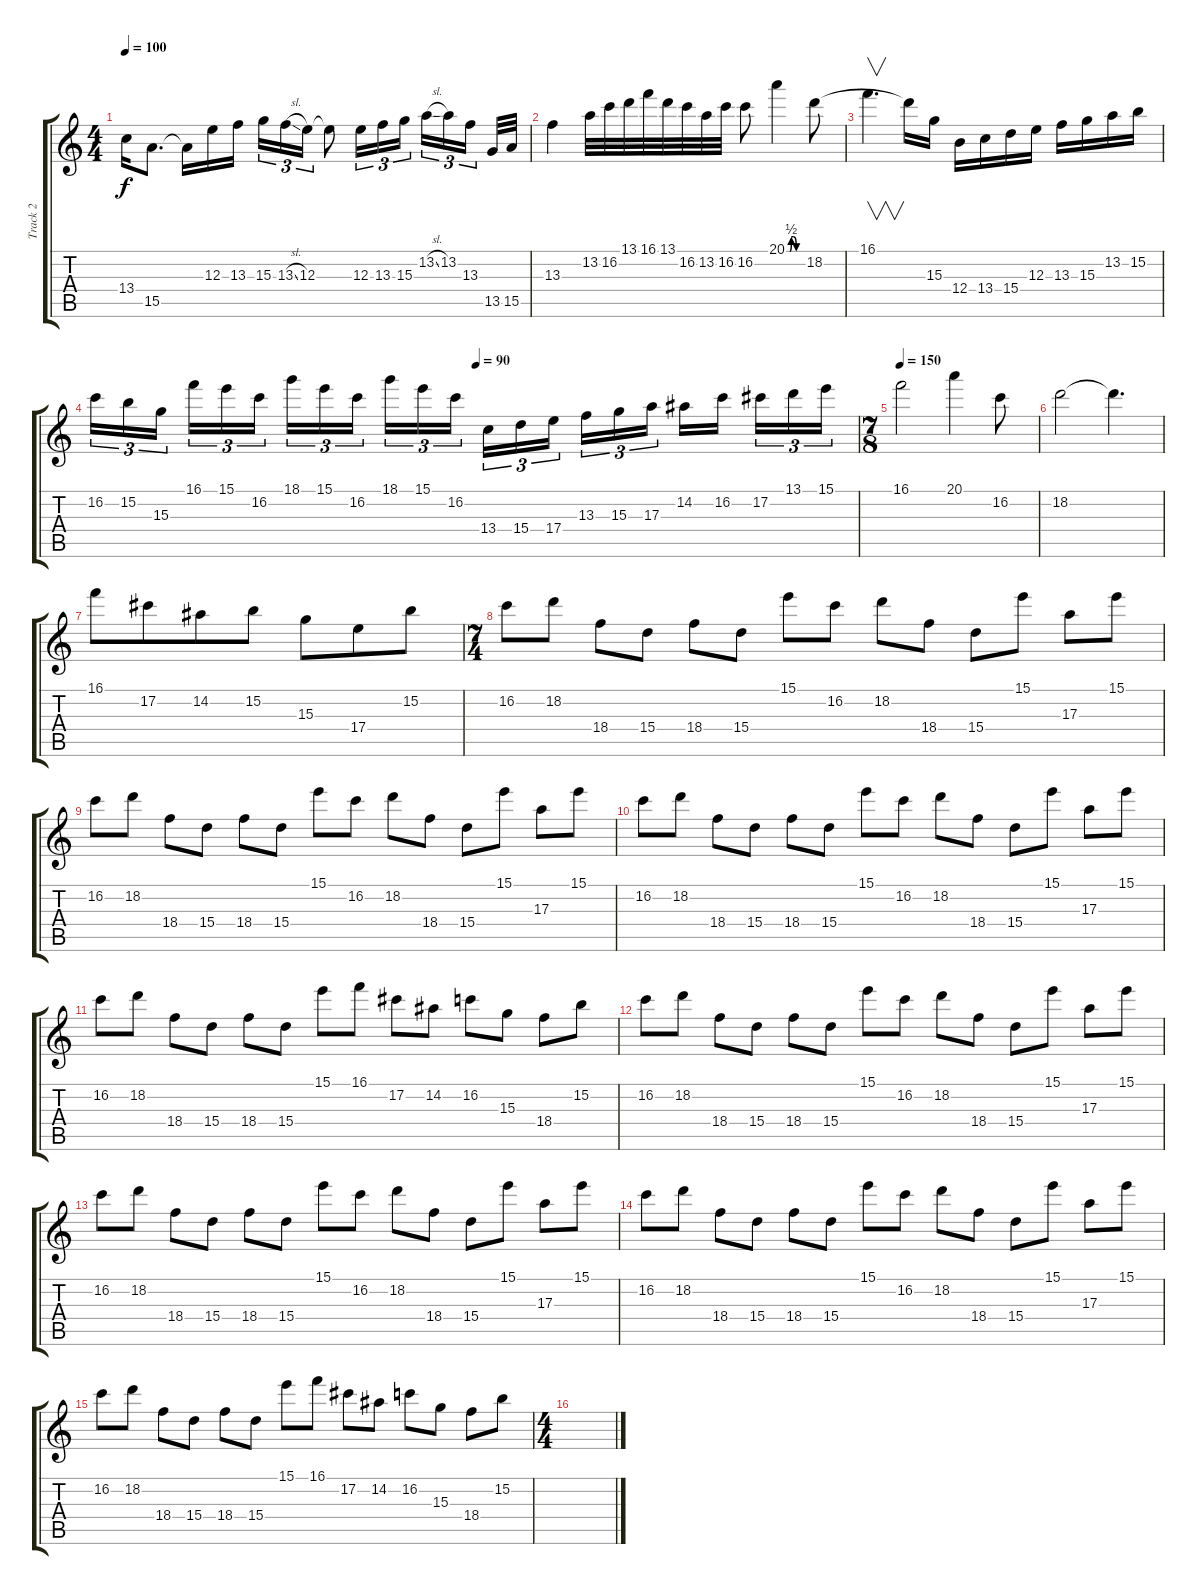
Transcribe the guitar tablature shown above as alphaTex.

\track ("Track 2" "Track 2") {instrument distortionguitar}
\staff {score tabs}
\tuning (Db4 Ab3 E3 B2 Gb2 Db2) {hide}
\ts (4 4)
\tempo 100
\clef g2
\ks c
13.4.16{dy f} 15.5.8{d} 15.5{t}.16 12.3.16 13.3.16{beam splitsecondary} 15.3.16{tu (3 2)} 13.3{sl}.16{tu (3 2)} 12.3.16{tu (3 2)} 12.3{t}.8 12.3.16{tu (3 2)} 13.3.16{tu (3 2)} 15.3.16{tu (3 2) beam splitsecondary} 13.2{sl}.16{tu (3 2)} 13.2.16{tu (3 2)} 13.3.16{tu (3 2) beam splitsecondary} 13.5.32 15.5.32 |
13.3.4 13.2.32 16.2.32 13.1.32 16.1.32 13.1.32 16.2.32 13.2.32 16.2.32 16.2.8 20.1{be (custom 0 0 12 0 18 2 26 2 36 0 45 0 60 0)}.4 18.2.8 |
16.1.4{v d} 18.2{t}.16 15.3.16 12.4.16 13.4.16 15.4.16 12.3.16 13.3.16 15.3.16 13.2.16 15.2.16 |
\tempo (90 0.5)
16.2.16{tu (3 2)} 15.2.16{tu (3 2)} 15.3.16{tu (3 2) beam splitsecondary} 16.1.16{tu (3 2)} 15.1.16{tu (3 2)} 16.2.16{tu (3 2)} 18.1.16{tu (3 2)} 15.1.16{tu (3 2)} 16.2.16{tu (3 2) beam splitsecondary} 18.1.16{tu (3 2)} 15.1.16{tu (3 2)} 16.2.16{tu (3 2)} 13.4.16{tu (3 2)} 15.4.16{tu (3 2)} 17.4.16{tu (3 2) beam splitsecondary} 13.3.16{tu (3 2)} 15.3.16{tu (3 2)} 17.3.16{tu (3 2)} 14.2.16 16.2.16{beam splitsecondary} 17.2.16{tu (3 2)} 13.1.16{tu (3 2)} 15.1.16{tu (3 2)} |
\ts (7 8)
\tempo 150
16.1.2{balance 12} 20.1.4 16.2.8 |
18.2.2 18.2{t}.4{d} |
16.1.8 17.2.8 14.2.8 15.2.8 15.3.8 17.4.8 15.2.8 |
\ts (7 4)
16.2.8 18.2.8 18.4.8 15.4.8 18.4.8 15.4.8 15.1.8 16.2.8 18.2.8 18.4.8 15.4.8 15.1.8 17.3.8 15.1.8 |
16.2.8 18.2.8 18.4.8 15.4.8 18.4.8 15.4.8 15.1.8 16.2.8 18.2.8 18.4.8 15.4.8 15.1.8 17.3.8 15.1.8 |
16.2.8 18.2.8 18.4.8 15.4.8 18.4.8 15.4.8 15.1.8 16.2.8 18.2.8 18.4.8 15.4.8 15.1.8 17.3.8 15.1.8 |
16.2.8 18.2.8 18.4.8 15.4.8 18.4.8 15.4.8 15.1.8 16.1.8 17.2.8 14.2.8 16.2.8 15.3.8 18.4.8 15.2.8 |
16.2.8 18.2.8 18.4.8 15.4.8 18.4.8 15.4.8 15.1.8 16.2.8 18.2.8 18.4.8 15.4.8 15.1.8 17.3.8 15.1.8 |
16.2.8 18.2.8 18.4.8 15.4.8 18.4.8 15.4.8 15.1.8 16.2.8 18.2.8 18.4.8 15.4.8 15.1.8 17.3.8 15.1.8 |
16.2.8 18.2.8 18.4.8 15.4.8 18.4.8 15.4.8 15.1.8 16.2.8 18.2.8 18.4.8 15.4.8 15.1.8 17.3.8 15.1.8 |
16.2.8 18.2.8 18.4.8 15.4.8 18.4.8 15.4.8 15.1.8 16.1.8 17.2.8 14.2.8 16.2.8 15.3.8 18.4.8 15.2.8 |
\ts (4 4)
